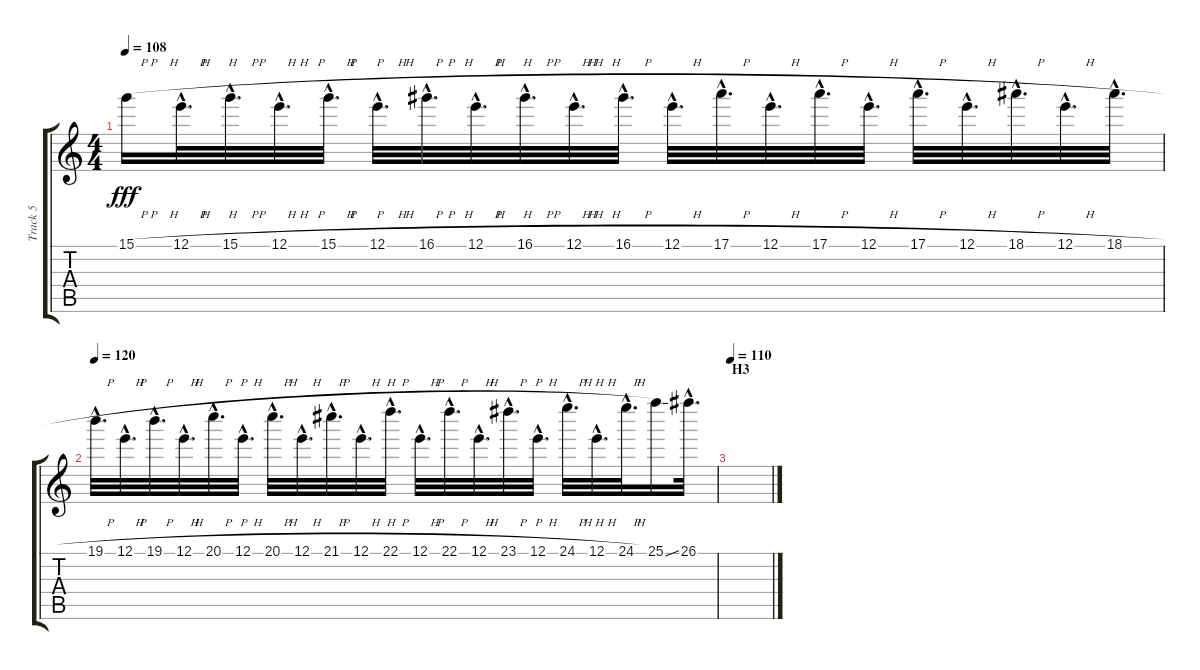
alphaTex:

\track ("Track 5" "Track 5") {instrument distortionguitar}
\staff {score tabs}
\tuning (E4 B3 G3 D3 A2 E2) {hide}
\ts (4 4)
\tempo 108
\clef g2
\ks c
15.1{h}.16{dy fff} 12.1{h hac}.32{d} 15.1{h hac}.32{d} 12.1{h hac}.32{d} 15.1{h hac}.32{d} 12.1{h hac}.32{d} 16.1{h hac}.32{d} 12.1{h hac}.32{d} 16.1{h hac}.32{d} 12.1{h hac}.32{d} 16.1{h hac}.32{d} 12.1{h hac}.32{d} 17.1{h hac}.32{d} 12.1{h hac}.32{d} 17.1{h hac}.32{d} 12.1{h hac}.32{d} 17.1{h hac}.32{d} 12.1{h hac}.32{d} 18.1{h hac}.32{d} 12.1{h hac}.32{d} 18.1{h hac}.32{d} |
\tempo 120
19.1{h hac}.32{d} 12.1{h hac}.32{d} 19.1{h hac}.32{d} 12.1{h hac}.32{d} 20.1{h hac}.32{d} 12.1{h hac}.32{d} 20.1{h hac}.32{d} 12.1{h hac}.32{d} 21.1{h hac}.32{d} 12.1{h hac}.32{d} 22.1{h hac}.32{d} 12.1{h hac}.32{d} 22.1{h hac}.32{d} 12.1{h hac}.32{d} 23.1{h hac}.32{d} 12.1{h hac}.32{d} 24.1{h hac}.32{d} 12.1{h hac}.32{d} 24.1{h hac}.32{d} 25.1{ss}.16 26.1{hac}.32{d} |
\section ("" "H3")
\tempo 110
